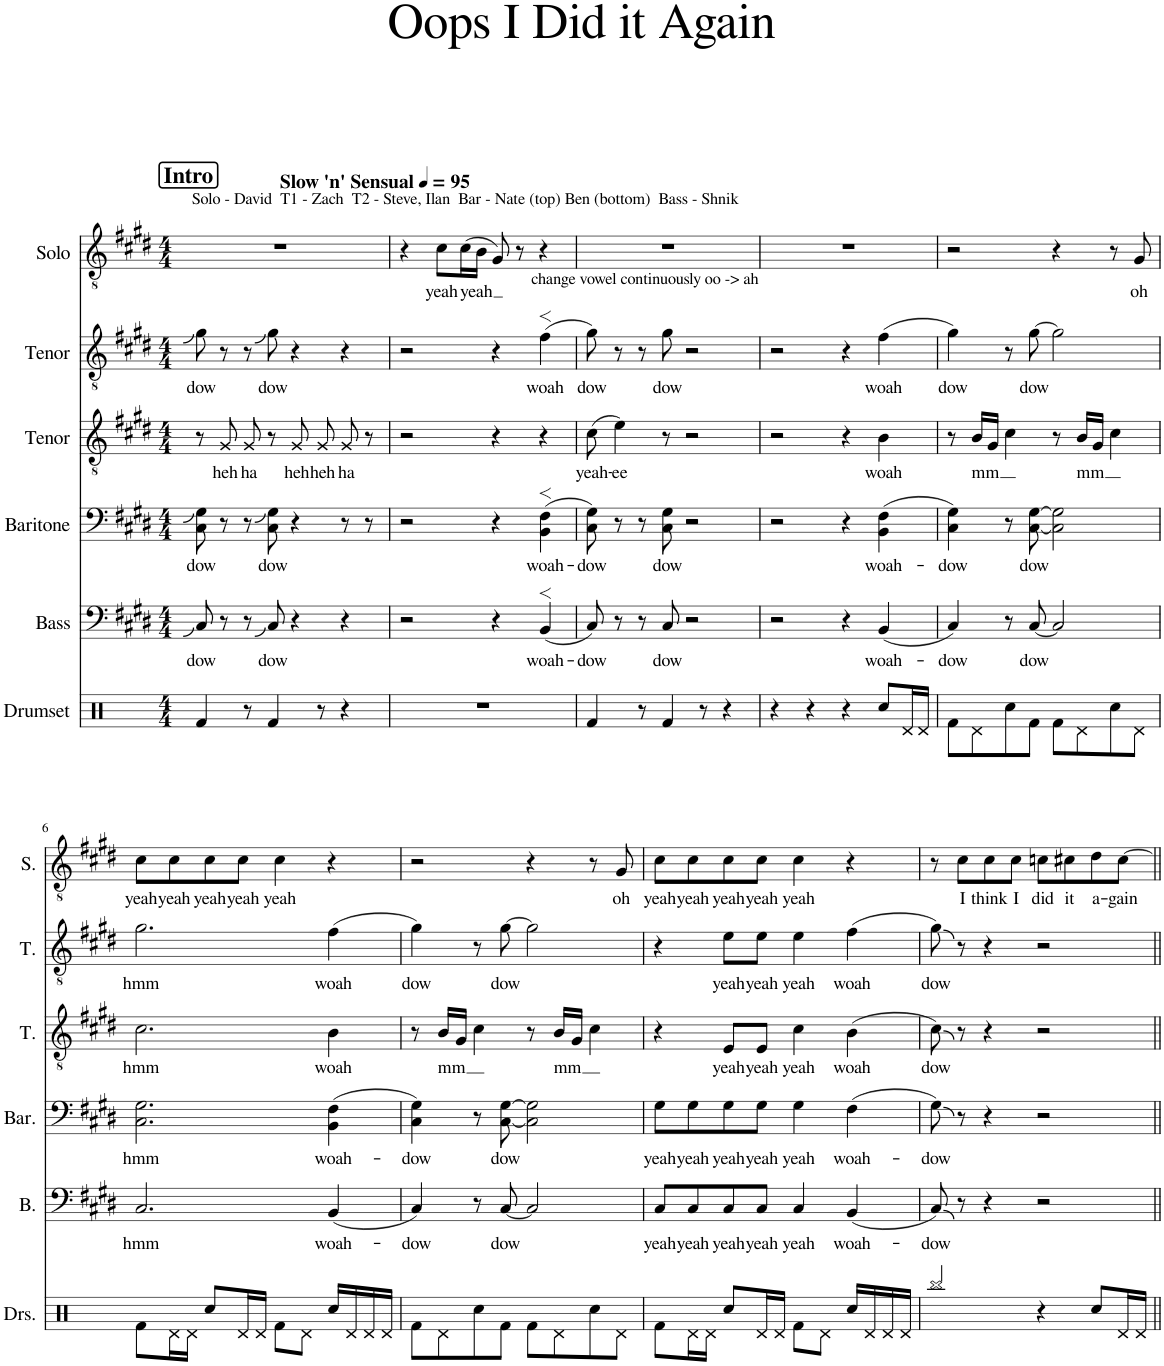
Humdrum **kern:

**kern	**kern	**text	**kern	**text	**kern	**text	**kern	**text	**kern	**text
*part6	*part5	*part5	*part4	*part4	*part3	*part3	*part2	*part2	*part1	*part1
*staff6	*staff5	*staff5	*staff4	*staff4	*staff3	*staff3	*staff2	*staff2	*staff1	*staff1
*I"Drumset	*I"Bass	*	*I"Baritone	*	*I"Tenor	*	*I"Tenor	*	*I"Solo	*
*I'Drs.	*I'B.	*	*I'Bar.	*	*I'T.	*	*I'T.	*	*I'S.	*
*clefX	*clefF4	*	*clefF4	*	*clefGv2	*	*clefGv2	*	*clefGv2	*
*k[]	*k[f#c#g#d#]	*	*k[f#c#g#d#]	*	*k[f#c#g#d#]	*	*k[f#c#g#d#]	*	*k[f#c#g#d#]	*
*M4/4	*M4/4	*	*M4/4	*	*M4/4	*	*M4/4	*	*M4/4	*
*MM95	*MM95	*	*MM95	*	*MM95	*	*MM95	*	*MM95	*
!!LO:REH:place=s1:a:B:cj:fs=14:t=Intro
=1	=1	=1	=1	=1	=1	=1	=1	=1	=1	=1
!	!	!	!	!	!	!	!	!	!LO:TX:a:B:t=Slow 'n' Sensual	!
!	!	!	!	!	!	!	!	!	!LO:TX:a:t=Solo - David  T1 - Zach  T2 - Steve, Ilan  Bar - Nate (top) Ben (bottom)  Bass - Shnik	!
!	!	!LO:LY:b	!	!LO:LY:b	!	!	!	!LO:LY:b	!	!
4Rf/	8C#/	dow	8C#\ 8G#\	dow	8r	.	8g#\	dow	1r	.
!	!	!	!	!	!	!LO:LY:b	!	!	!	!
.	8r	.	8r	.	8G#/	heh	8r	.	.	.
!	!	!	!	!	!	!LO:LY:b	!	!	!	!
8r	8r	.	8r	.	8G#/	ha	8r	.	.	.
!	!	!LO:LY:b	!	!LO:LY:b	!	!	!	!LO:LY:b	!	!
4Rf/	8C#/	dow	8C#\ 8G#\	dow	8r	.	8g#\	dow	.	.
!	!	!	!	!	!	!LO:LY:b	!	!	!	!
.	4r	.	4r	.	8G#/	heh	4r	.	.	.
!	!	!	!	!	!	!LO:LY:b	!	!	!	!
8r	.	.	.	.	8G#/	heh	.	.	.	.
!	!	!	!	!	!	!LO:LY:b	!	!	!	!
4r	4r	.	8r	.	8G#/	ha	4r	.	.	.
.	.	.	8r	.	8r	.	.	.	.	.
=2	=2	=2	=2	=2	=2	=2	=2	=2	=2	=2
1r	2r	.	2r	.	2r	.	2r	.	4r	.
!	!	!	!	!	!	!	!	!	!	!LO:LY:b
.	.	.	.	.	.	.	.	.	8c#\L	yeah
!	!	!	!	!	!	!	!	!	!	!LO:LY:b
.	.	.	.	.	.	.	.	.	(16c#\L	-yeah
.	.	.	.	.	.	.	.	.	16B\JJ	.
.	4r	.	4r	.	4r	.	4r	.	8G#/)	.
.	.	.	.	.	.	.	.	.	8r	.
!	!	!	!	!	!	!	!LO:TX:a:t=change vowel continuously oo -> ah	!	!	!
!	!	!LO:LY:b	!	!LO:LY:b	!	!	!	!LO:LY:b	!	!
.	(4BB>/	woah-	(4BB\> 4F#\>	woah-	4r	.	(4f#>\	woah	4r	.
=3	=3	=3	=3	=3	=3	=3	=3	=3	=3	=3
!	!	!LO:LY:b	!	!LO:LY:b	!	!LO:LY:b	!	!LO:LY:b	!	!
4Rf/	8C#/)	-dow	8C#\ 8G#\)	-dow	(8c#\	yeah-	8g#\)	dow	1r	.
!	!	!	!	!	!	!LO:LY:b	!	!	!	!
.	8r	.	8r	.	4e\)	-ee	8r	.	.	.
8r	8r	.	8r	.	.	.	8r	.	.	.
!	!	!LO:LY:b	!	!LO:LY:b	!	!	!	!LO:LY:b	!	!
4Rf/	8C#/	dow	8C#\ 8G#\	dow	8r	.	8g#\	dow	.	.
.	2r	.	2r	.	2r	.	2r	.	.	.
8r	.	.	.	.	.	.	.	.	.	.
4r	.	.	.	.	.	.	.	.	.	.
=4	=4	=4	=4	=4	=4	=4	=4	=4	=4	=4
4r	2r	.	2r	.	2r	.	2r	.	1r	.
4r	.	.	.	.	.	.	.	.	.	.
4r	4r	.	4r	.	4r	.	4r	.	.	.
!	!	!LO:LY:b	!	!LO:LY:b	!	!LO:LY:b	!	!LO:LY:b	!	!
8Rcc/L	(4BB/	woah-	(4BB\ 4F#\	woah-	4B\	woah	(4f#\	woah	.	.
16Rd/L	.	.	.	.	.	.	.	.	.	.
16Rd/JJ	.	.	.	.	.	.	.	.	.	.
=5	=5	=5	=5	=5	=5	=5	=5	=5	=5	=5
!	!	!LO:LY:b	!	!LO:LY:b	!	!	!	!LO:LY:b	!	!
8Rf\L	4C#/)	dow	4C#\ 4G#\)	dow	8r	.	4g#\)	dow	2r	.
!	!	!	!	!	!	!LO:LY:b	!	!	!	!
8Rd\	.	.	.	.	16B/LL	mm	.	.	.	.
.	.	.	.	.	16G#/JJ	.	.	.	.	.
8Rcc\	8r	.	8r	.	4c#\	.	8r	.	.	.
!	!	!LO:LY:b	!	!LO:LY:b	!	!	!	!LO:LY:b	!	!
8Rf\J	[8C#/	dow	[8C#\ [8G#\	dow	.	.	[8g#\	dow	.	.
8Rf\L	2C#/]	.	2C#\] 2G#\]	.	8r	.	2g#\]	.	4r	.
!	!	!	!	!	!	!LO:LY:b	!	!	!	!
8Rd\	.	.	.	.	16B/LL	mm	.	.	.	.
.	.	.	.	.	16G#/JJ	.	.	.	.	.
8Rcc\	.	.	.	.	4c#\	.	.	.	8r	.
!	!	!	!	!	!	!	!	!	!	!LO:LY:b
8Rd\J	.	.	.	.	.	.	.	.	8G#/	oh
!!LO:LB:g=z
=6	=6	=6	=6	=6	=6	=6	=6	=6	=6	=6
!	!	!LO:LY:b	!	!LO:LY:b	!	!LO:LY:b	!	!LO:LY:b	!	!LO:LY:b
8Rf\L	2.C#/	hmm	2.C#\ 2.G#\	hmm	2.c#\	hmm	2.g#\	hmm	8c#\L	yeah
!	!	!	!	!	!	!	!	!	!	!LO:LY:b
16Rd\L	.	.	.	.	.	.	.	.	8c#\	yeah
16Rd\JJ	.	.	.	.	.	.	.	.	.	.
!	!	!	!	!	!	!	!	!	!	!LO:LY:b
8Rcc/L	.	.	.	.	.	.	.	.	8c#\	yeah
!	!	!	!	!	!	!	!	!	!	!LO:LY:b
16Rd/L	.	.	.	.	.	.	.	.	8c#\J	yeah
16Rd/JJ	.	.	.	.	.	.	.	.	.	.
!	!	!	!	!	!	!	!	!	!	!LO:LY:b
8Rf\L	.	.	.	.	.	.	.	.	4c#\	yeah
8Rd\J	.	.	.	.	.	.	.	.	.	.
!	!	!LO:LY:b	!	!LO:LY:b	!	!LO:LY:b	!	!LO:LY:b	!	!
16Rcc/LL	(4BB/	woah-	(4BB\ 4F#\	woah-	4B\	woah	(4f#\	woah	4r	.
16Rd/	.	.	.	.	.	.	.	.	.	.
16Rd/	.	.	.	.	.	.	.	.	.	.
16Rd/JJ	.	.	.	.	.	.	.	.	.	.
=7	=7	=7	=7	=7	=7	=7	=7	=7	=7	=7
!	!	!LO:LY:b	!	!LO:LY:b	!	!	!	!LO:LY:b	!	!
8Rf\L	4C#/)	dow	4C#\ 4G#\)	dow	8r	.	4g#\)	dow	2r	.
!	!	!	!	!	!	!LO:LY:b	!	!	!	!
8Rd\	.	.	.	.	16B/LL	mm	.	.	.	.
.	.	.	.	.	16G#/JJ	.	.	.	.	.
8Rcc\	8r	.	8r	.	4c#\	.	8r	.	.	.
!	!	!LO:LY:b	!	!LO:LY:b	!	!	!	!LO:LY:b	!	!
8Rf\J	[8C#/	dow	[8C#\ [8G#\	dow	.	.	[8g#\	dow	.	.
8Rf\L	2C#/]	.	2C#\] 2G#\]	.	8r	.	2g#\]	.	4r	.
!	!	!	!	!	!	!LO:LY:b	!	!	!	!
8Rd\	.	.	.	.	16B/LL	mm	.	.	.	.
.	.	.	.	.	16G#/JJ	.	.	.	.	.
8Rcc\	.	.	.	.	4c#\	.	.	.	8r	.
!	!	!	!	!	!	!	!	!	!	!LO:LY:b
8Rd\J	.	.	.	.	.	.	.	.	8G#/	oh
=8	=8	=8	=8	=8	=8	=8	=8	=8	=8	=8
!	!	!LO:LY:b	!	!LO:LY:b	!	!	!	!	!	!LO:LY:b
8Rf\L	8C#/L	yeah	8G#\L	yeah	4r	.	4r	.	8c#\L	yeah
!	!	!LO:LY:b	!	!LO:LY:b	!	!	!	!	!	!LO:LY:b
16Rd\L	8C#/	yeah	8G#\	yeah	.	.	.	.	8c#\	yeah
16Rd\JJ	.	.	.	.	.	.	.	.	.	.
!	!	!LO:LY:b	!	!LO:LY:b	!	!LO:LY:b	!	!LO:LY:b	!	!LO:LY:b
8Rcc/L	8C#/	yeah	8G#\	yeah	8E/L	yeah	8e\L	yeah	8c#\	yeah
!	!	!LO:LY:b	!	!LO:LY:b	!	!LO:LY:b	!	!LO:LY:b	!	!LO:LY:b
16Rd/L	8C#/J	yeah	8G#\J	yeah	8E/J	yeah	8e\J	yeah	8c#\J	yeah
16Rd/JJ	.	.	.	.	.	.	.	.	.	.
!	!	!LO:LY:b	!	!LO:LY:b	!	!LO:LY:b	!	!LO:LY:b	!	!LO:LY:b
8Rf\L	4C#/	yeah	4G#\	yeah	4c#\	yeah	4e\	yeah	4c#\	yeah
8Rd\J	.	.	.	.	.	.	.	.	.	.
!	!	!LO:LY:b	!	!LO:LY:b	!	!LO:LY:b	!	!LO:LY:b	!	!
16Rcc/LL	(4BB/	woah-	(4F#\	woah-	(4B\	woah	(4f#\	woah	4r	.
16Rd/	.	.	.	.	.	.	.	.	.	.
16Rd/	.	.	.	.	.	.	.	.	.	.
16Rd/JJ	.	.	.	.	.	.	.	.	.	.
=9	=9	=9	=9	=9	=9	=9	=9	=9	=9	=9
!	!	!LO:LY:b	!	!LO:LY:b	!	!LO:LY:b	!	!LO:LY:b	!	!
2Rbb/	8C#/)	dow	8G#\)	dow	8c#\)	dow	8g#\)	dow	8r	.
!	!	!	!	!	!	!	!	!	!	!LO:LY:b
.	8r	.	8r	.	8r	.	8r	.	8c#\L	I
!	!	!	!	!	!	!	!	!	!	!LO:LY:b
.	4r	.	4r	.	4r	.	4r	.	8c#\	think
!	!	!	!	!	!	!	!	!	!	!LO:LY:b
.	.	.	.	.	.	.	.	.	8c#\J	I
!	!	!	!	!	!	!	!	!	!	!LO:LY:b
4r	2r	.	2r	.	2r	.	2r	.	8cn\L	did
!	!	!	!	!	!	!	!	!	!	!LO:LY:b
.	.	.	.	.	.	.	.	.	8c#X\	it
!	!	!	!	!	!	!	!	!	!	!LO:LY:b
8Rcc/L	.	.	.	.	.	.	.	.	8d#\	a-
!	!	!	!	!	!	!	!	!	!	!LO:LY:b
16Rd/L	.	.	.	.	.	.	.	.	[8c#\J	-gain
16Rd/JJ	.	.	.	.	.	.	.	.	.	.
=||	=||	=||	=||	=||	=||	=||	=||	=||	=||	=||
*-	*-	*-	*-	*-	*-	*-	*-	*-	*-	*-
